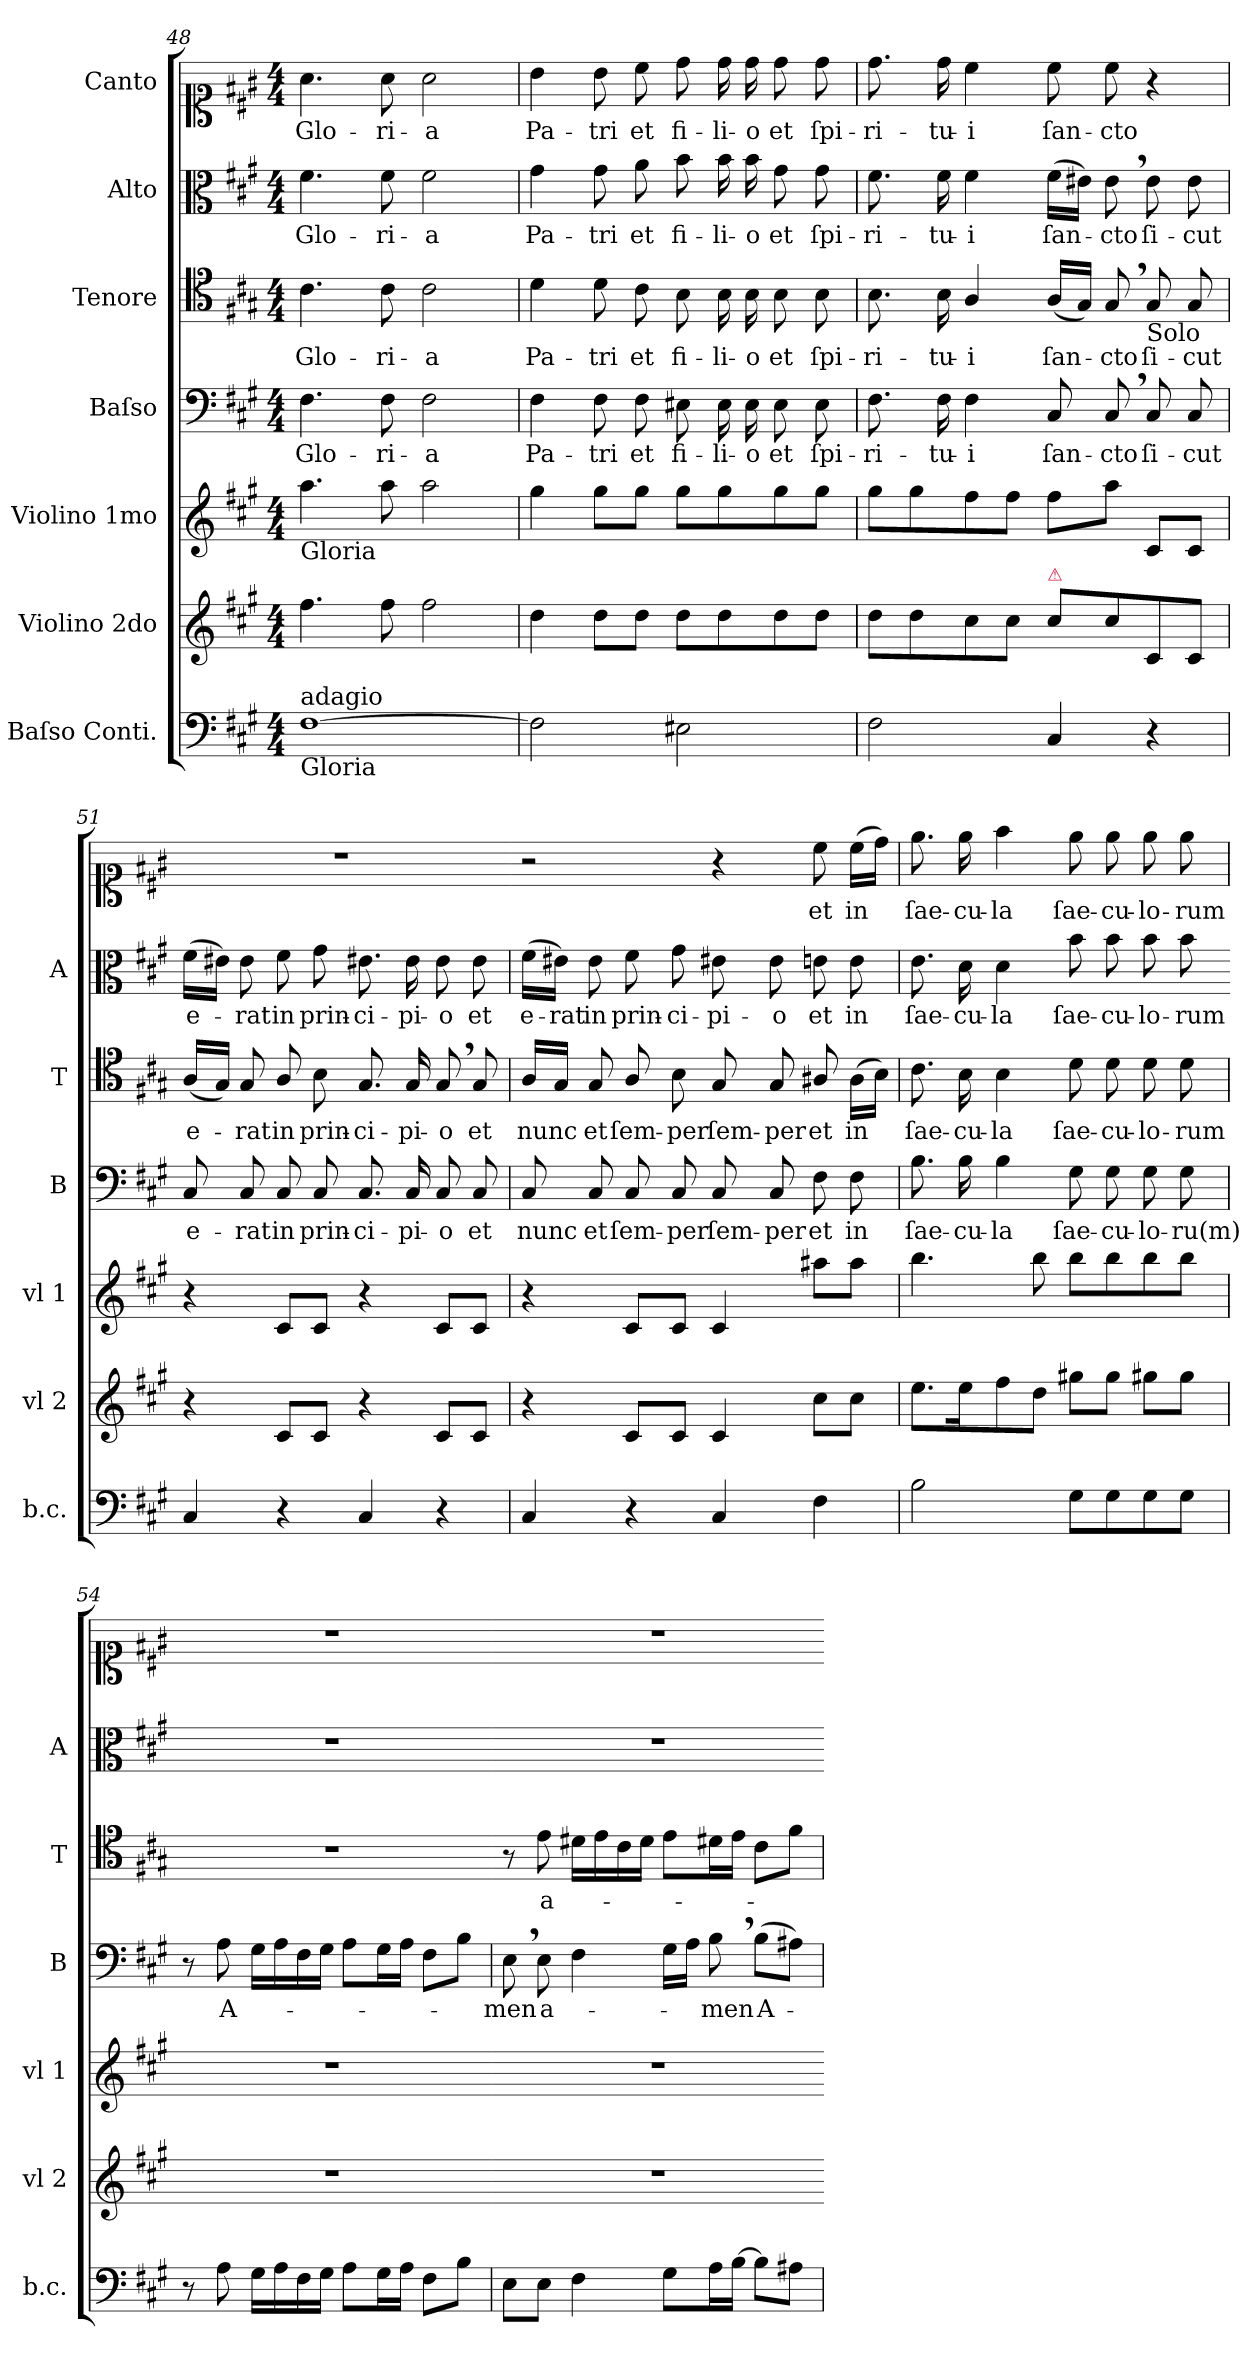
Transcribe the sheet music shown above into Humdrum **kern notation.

**kern	**kern	**kern	**kern	**text	**kern	**text	**kern	**text	**kern	**text
*part7	*part6	*part5	*part4	*part4	*part3	*part3	*part2	*part2	*part1	*part1
*staff7	*staff6	*staff5	*staff4	*staff4	*staff3	*staff3	*staff2	*staff2	*staff1	*staff1
*I"Baſso Conti.	*I"Violino 2do	*I"Violino 1mo	*I"Baſso	*	*I"Tenore	*	*I"Alto	*	*I"Canto	*
*I'b.c.	*I'vl 2	*I'vl 1	*I'B	*	*I'T	*	*I'A	*	*	*
*clefF4	*clefG2	*clefG2	*clefF4	*	*clefC4	*	*clefC3	*	*clefC1	*
*k[f#c#g#]	*k[f#c#g#]	*k[f#c#g#]	*k[f#c#g#]	*	*k[f#c#g#]	*	*k[f#c#g#]	*	*k[f#c#g#]	*
*M4/4	*M4/4	*M4/4	*M4/4	*	*M4/4	*	*M4/4	*	*M4/4	*
=48	=48	=48	=48	=48	=48	=48	=48	=48	=48	=48
!	!	!LO:TX:b:t=Gloria	!	!	!	!	!	!	!	!
!LO:TX:a:t=adagio	!	!	!	!	!	!	!	!	!	!
!LO:TX:b:t=Gloria	!	!	!	!	!	!	!	!	!	!
[1F#	4.ff#\	4.aa\	4.F#\	Glo-	4.c#\	Glo-	4.f#\	Glo-	4.a\	Glo-
.	8ff#\	8aa\	8F#\	-ri-	8c#\	-ri-	8f#\	-ri-	8a\	-ri-
.	2ff#\	2aa\	2F#\	-a	2c#\	-a	2f#\	-a	2a\	-a
=49	=49	=49	=49	=49	=49	=49	=49	=49	=49	=49
2F#\]	4dd\	4gg#\	4F#\	Pa-	4d\	Pa-	4g#\	Pa-	4b\	Pa-
.	8dd\L	8gg#\L	8F#\	-tri	8d\	-tri	8g#\	-tri	8b\	-tri
.	8dd\J	8gg#\J	8F#\	et	8c#\	et	8a\	et	8cc#\	et
2E#X\	8dd\L	8gg#\L	8E#X\	fi-	8B\	fi-	8b\	fi-	8dd\	fi-
.	8dd\	8gg#\	16E#\	-li-	16B\	-li-	16b\	-li-	16dd\	-li-
.	.	.	16E#\	-o	16B\	-o	16b\	-o	16dd\	-o
.	8dd\	8gg#\	8E#\	et	8B\	et	8g#\	et	8dd\	et
.	8dd\J	8gg#\J	8E#\	ſpi-	8B\	ſpi-	8g#\	ſpi-	8dd\	ſpi-
=50	=50	=50	=50	=50	=50	=50	=50	=50	=50	=50
2F#\	8dd\L	8gg#\L	8.F#\	-ri-	8.B\	-ri-	8.f#\	-ri-	8.dd\	-ri-
.	8dd\	8gg#\	.	.	.	.	.	.	.	.
.	.	.	16F#\	-tu-	16B\	-tu-	16f#\	-tu-	16dd\	-tu-
.	8cc#\	8ff#\	4F#\	-i	4A/	-i	4f#\	-i	4cc#\	-i
.	8cc#\J	8ff#\J	.	.	.	.	.	.	.	.
!	!LO:TX:a:color=crimson:t=⚠	!	!	!	!	!	!	!	!	!
4C#/	8cc#\L	8ff#\L	8C#/	ſan-	(16A/LL	ſan-	(16f#\LL	ſan-	8cc#\	ſan-
.	.	.	.	.	16G#/JJ)	.	16e#X\JJ)	.	.	.
.	8cc#\	8aa\J	8C#,</	-cto	8G#,</	-cto	8e#,<\	-cto	8cc#\	-cto
!	!	!	!	!	!LO:TX:b:t=Solo	!	!	!	!	!
4r	8c#/	8c#/L	8C#/	ſi-	8G#/	ſi-	8e#\	ſi-	4r	.
.	8c#/J	8c#/J	8C#/	-cut	8G#/	-cut	8e#\	-cut	.	.
=51	=51	=51	=51	=51	=51	=51	=51	=51	=51	=51
4C#/	4r	4r	8C#/	e-	(16A/LL	e-	(16f#\LL	e-	1r	.
.	.	.	.	.	16G#/JJ)	.	16e#X\JJ)	.	.	.
.	.	.	8C#/	-rat	8G#/	-rat	8e#\	-rat	.	.
4r	8c#/L	8c#/L	8C#/	in	8A/	in	8f#\	in	.	.
.	8c#/J	8c#/J	8C#/	prin-	8B\	prin-	8g#\	prin-	.	.
4C#/	4r	4r	8.C#/	-ci-	8.G#/	-ci-	8.e#X\	-ci-	.	.
.	.	.	16C#/	-pi-	16G#/	-pi-	16e#\	-pi-	.	.
4r	8c#/L	8c#/L	8C#/	-o	8G#,</	-o	8e#\	-o	.	.
.	8c#/J	8c#/J	8C#/	et	8G#/	et	8e#\	et	.	.
=52	=52	=52	=52	=52-	=52	=52-	=52	=52-	=52-	=52-
4C#/	4r	4r	8C#/	nunc	16A/LL	nunc	(16f#\LL	e-	2r	.
.	.	.	.	.	16G#/JJ	.	16e#X\JJ)	-rat	.	.
.	.	.	8C#/	et	8G#/	et	8e#\	in	.	.
4r	8c#/L	8c#/L	8C#/	ſem-	8A/	ſem-	8f#\	prin-	.	.
.	8c#/J	8c#/J	8C#/	-per	8B\	-per	8g#\	-ci-	.	.
!	!	!	!	!LO:LY:i	!	!	!	!	!	!
4C#/	4c#/	4c#/	8C#/	ſem-	8G#/	ſem-	8e#X\	-pi-	4r	.
!	!	!	!	!LO:LY:i	!	!	!	!	!	!
.	.	.	8C#/	-per	8G#/	-per	8e#\	-o	.	.
4F#\	8cc#\L	8aa#X\L	8F#\	et	8A#X/	et	8en\	et	8cc#\	et
.	8cc#\J	8aa#\J	8F#\	in	(16A#\LL	in	8e\	in	(16cc#\LL	in
.	.	.	.	.	16B\JJ)	.	.	.	16dd\JJ)	.
=53	=53	=53	=53	=53	=53	=53	=53	=53	=53	=53
2B\	8.ee\L	4.bb\	8.B\	ſae-	8.c#\	ſae-	8.e\	ſae-	8.ee\	ſae-
.	16ee\K	.	16B\	-cu-	16B\	-cu-	16d\	-cu-	16ee\	-cu-
.	8ff#\	.	4B\	-la	4B\	-la	4d\	-la	4ff#\	-la
.	8dd\J	8bb\	.	.	.	.	.	.	.	.
8G#\L	8gg#X\L	8bb\L	8G#\	ſae-	8d\	ſae-	8b\	ſae-	8ee\	ſae-
8G#\	8gg#\J	8bb\	8G#\	-cu-	8d\	-cu-	8b\	-cu-	8ee\	-cu-
8G#\	8gg#X\L	8bb\	8G#\	-lo-	8d\	-lo-	8b\	-lo-	8ee\	-lo-
8G#\J	8gg#\J	8bb\J	8G#\	-ru(m)	8d\	-rum	8b\	-rum	8ee\	-rum
=54	=54	=54	=54	=54	=54	=54	=54-	=54	=54	=54
8r	1r	1r	8r	.	1r	.	1r	.	1r	.
8A\	.	.	8A\	A-	.	.	.	.	.	.
16G#\LL	.	.	16G#\LL	.	.	.	.	.	.	.
16A\	.	.	16A\	.	.	.	.	.	.	.
16F#\	.	.	16F#\	.	.	.	.	.	.	.
16G#\JJ	.	.	16G#\JJ	.	.	.	.	.	.	.
8A\L	.	.	8A\L	.	.	.	.	.	.	.
16G#\L	.	.	16G#\L	.	.	.	.	.	.	.
16A\JJ	.	.	16A\JJ	.	.	.	.	.	.	.
8F#\L	.	.	8F#\L	.	.	.	.	.	.	.
8B\J	.	.	8B\J	.	.	.	.	.	.	.
=55	=55	=55	=55	=55	=55-	=55	=55	=55	=55	=55
8E\L	1r	1r	8E,<\	-men	8r	.	1r	.	1r	.
8E\J	.	.	8E\	a-	8e\	a-	.	.	.	.
4F#\	.	.	4F#\	.	16d#X\LL	.	.	.	.	.
.	.	.	.	.	16e\	.	.	.	.	.
.	.	.	.	.	16c#\	.	.	.	.	.
.	.	.	.	.	16d#\JJ	.	.	.	.	.
8G#\L	.	.	16G#\LL	.	8e\L	.	.	.	.	.
.	.	.	16A\JJ	.	.	.	.	.	.	.
16A\L	.	.	8B,<\	-men	16d#X\L	.	.	.	.	.
[16B\JJ	.	.	.	.	16e\JJ	.	.	.	.	.
8B\L]	.	.	(8B\L	A-	8c#\L	.	.	.	.	.
8A#X\J	.	.	8A#X\J)	.	8f#\J	.	.	.	.	.
=	=-	=	=	=	=	=	=-	=	=	=
*-	*-	*-	*-	*-	*-	*-	*-	*-	*-	*-
